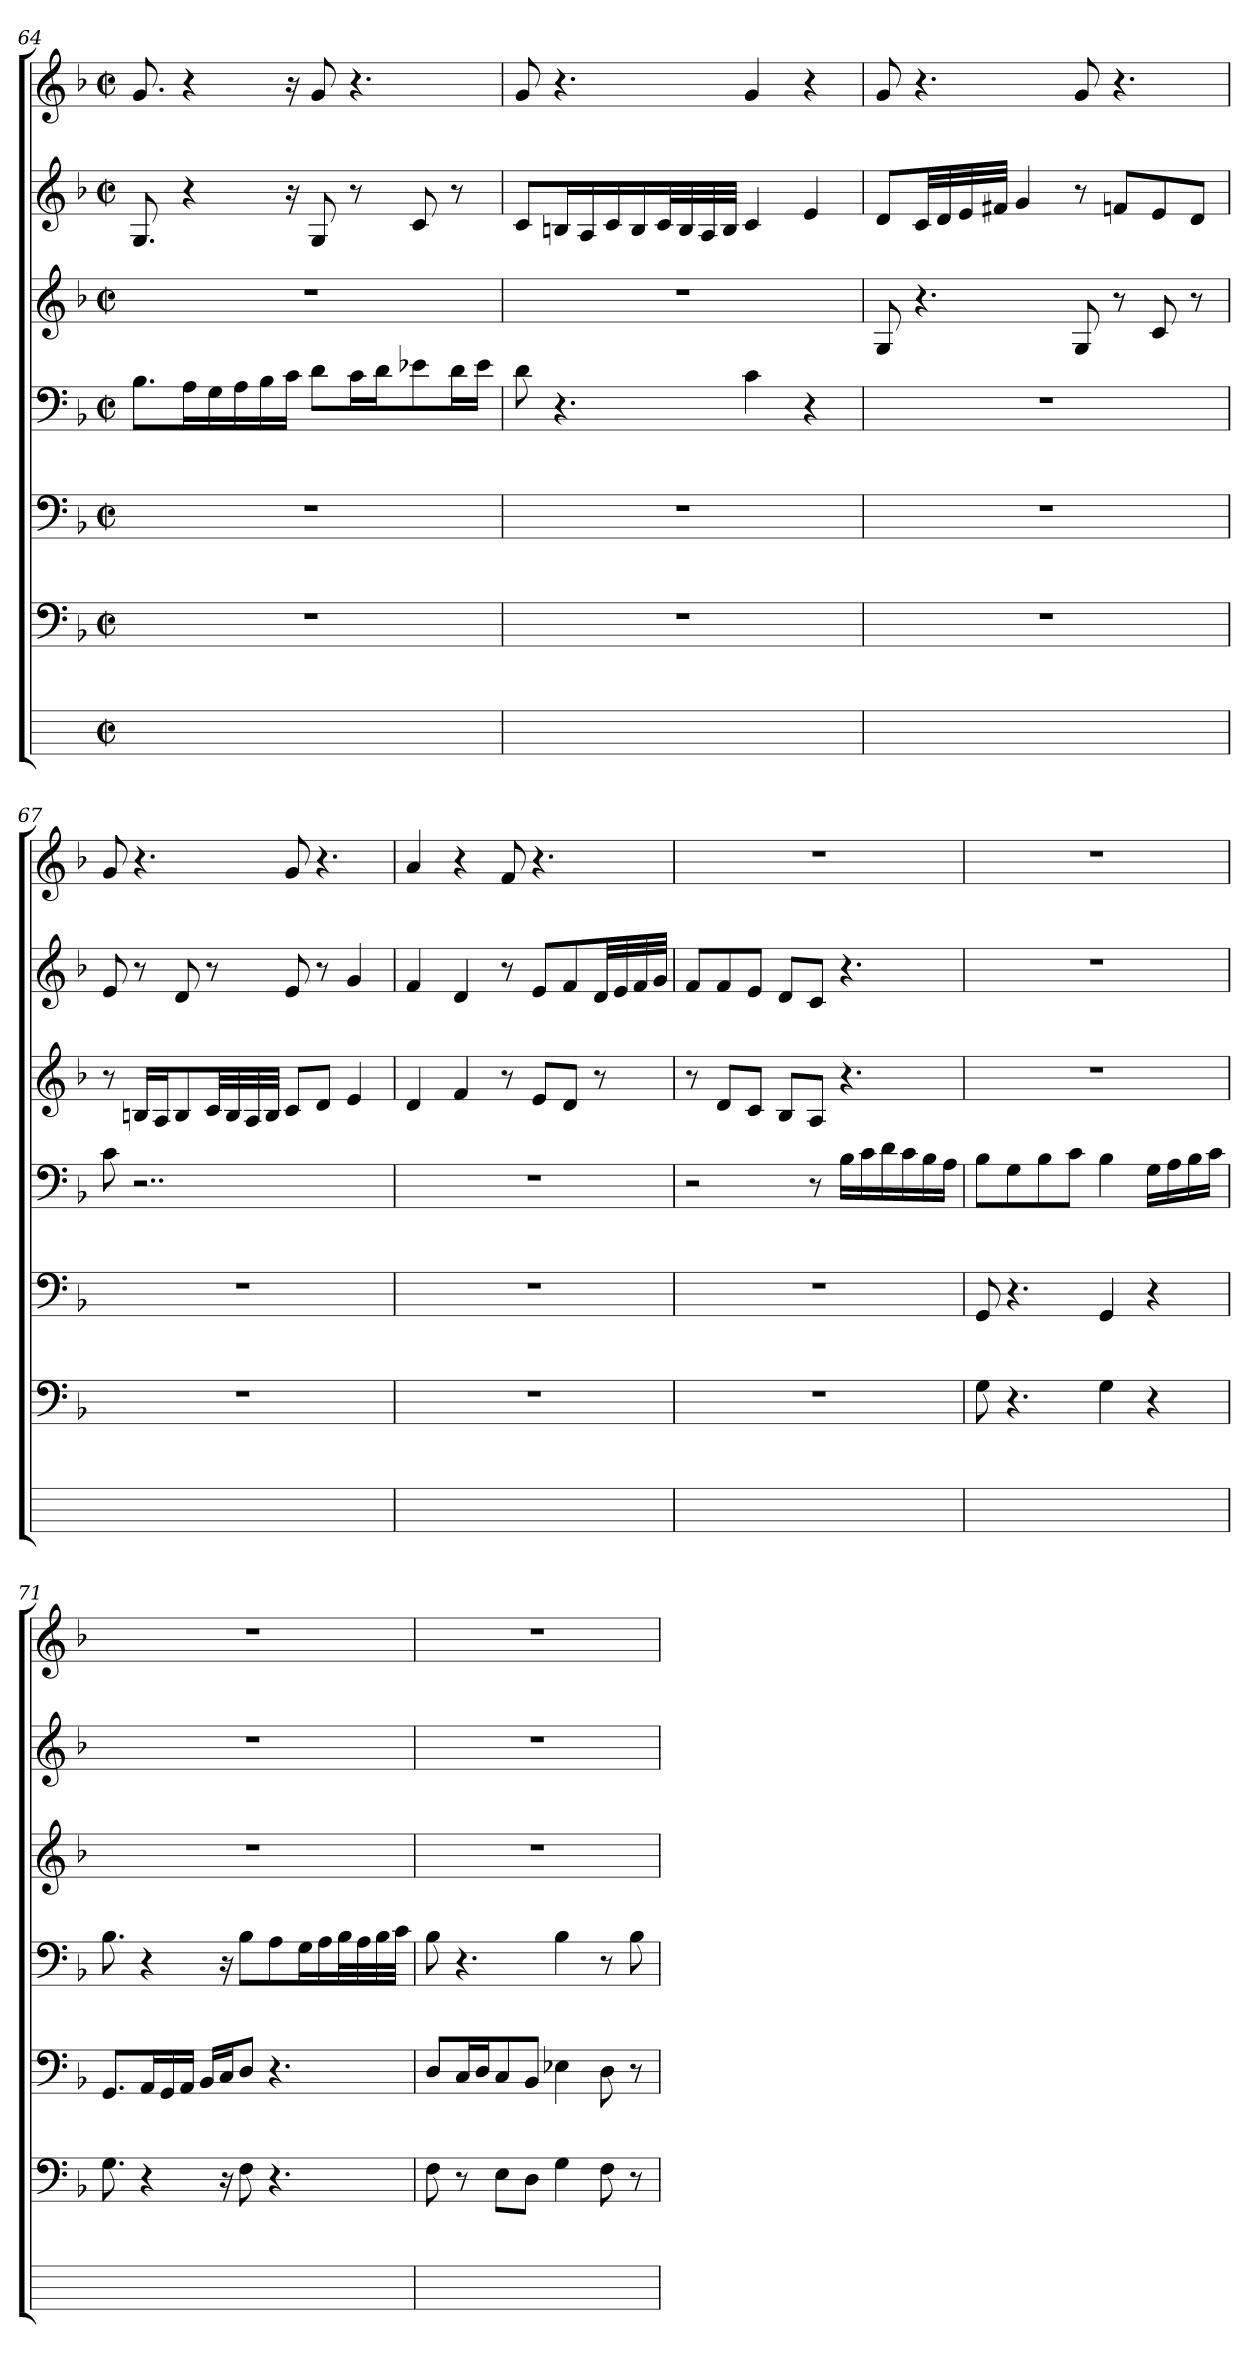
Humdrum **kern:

**kern	**kern	**kern	**kern	**kern	**kern	**kern
*part7	*part6	*part5	*part4	*part3	*part2	*part1
*staff7	*staff6	*staff5	*staff4	*staff3	*staff2	*staff1
*	*clefF4	*clefF4	*clefF4	*clefG2	*clefG2	*clefG2
*	*k[b-]	*k[b-]	*k[b-]	*k[b-]	*k[b-]	*k[b-]
*	*F:	*F:	*F:	*F:	*F:	*F:
*M2/2	*M2/2	*M2/2	*M2/2	*M2/2	*M2/2	*M2/2
*met(c|)	*met(c|)	*met(c|)	*met(c|)	*met(c|)	*met(c|)	*met(c|)
=64	=64	=64	=64	=64	=64	=64
1ryy	1r	1r	8.B-L	1r	8.G	8.g
.	.	.	16AiL	.	4r	4r
.	.	.	16Gi	.	.	.
.	.	.	16Ai	.	.	.
.	.	.	16B-j	.	.	.
.	.	.	16ciJJ	.	16r	16r
.	.	.	8dL	.	8G	8gj
.	.	.	16ciL	.	8r	4.r
.	.	.	16diJ	.	.	.
.	.	.	8e-X	.	8c	.
.	.	.	16diL	.	8r	.
.	.	.	16e-iJJ	.	.	.
=65	=65	=65	=65	=65	=65	=65
1ryy	1r	1r	8d	1r	8cjL	8g
.	.	.	4.r	.	16BniL	4.r
.	.	.	.	.	16Ai	.
.	.	.	.	.	16cj	.
.	.	.	.	.	16Bi	.
.	.	.	.	.	32ciL	.
.	.	.	.	.	32Bi	.
.	.	.	.	.	32Ai	.
.	.	.	.	.	32BiJJJ	.
.	.	.	4c	.	4c	4g
.	.	.	4r	.	4eZ	4r
=66	=66	=66	=66	=66	=66	=66
1ryy	1r	1r	1r	8G	8dL	8gj
.	.	.	.	4.r	32ciLL	4.r
.	.	.	.	.	32di	.
.	.	.	.	.	32ei	.
.	.	.	.	.	32f#XiJJJ	.
.	.	.	.	.	4g	.
.	.	.	.	8G	8r	8g
.	.	.	.	8r	8fnL	4.r
.	.	.	.	8c	8eZ	.
.	.	.	.	8r	8dJ	.
=67	=67	=67	=67	=67	=67	=67
1ryy	1r	1r	8cj	8r	8eZ	8g
.	.	.	2..r	16BniLL	8r	4.r
.	.	.	.	16AiJ	.	.
.	.	.	.	8BZ	8d	.
.	.	.	.	32ciLL	8r	.
.	.	.	.	32Bi	.	.
.	.	.	.	32Ai	.	.
.	.	.	.	32BiJJJ	.	.
.	.	.	.	8cL	8eZ	8gj
.	.	.	.	8diJ	8r	4.r
.	.	.	.	4eZ	4g	.
=68	=68	=68	=68	=68	=68	=68
1ryy	1r	1r	1r	4d	4f	4a
.	.	.	.	4f	4d	4r
.	.	.	.	8r	8r	8f
.	.	.	.	8eZL	8eZL	4.r
.	.	.	.	8dJ	8f	.
.	.	.	.	8r	32diLL	.
.	.	.	.	.	32ei	.
.	.	.	.	.	32fi	.
.	.	.	.	.	32giJJJ	.
=69	=69	=69	=69	=69	=69	=69
1ryy	1r	1r	2r	8r	8fiL	1r
.	.	.	.	8djL	8fj	.
.	.	.	.	8cJ	8eZJ	.
.	.	.	.	8B-L	8dL	.
.	.	.	8r	8AJ	8cJ	.
.	.	.	16B-iLL	4.r	4.r	.
.	.	.	16ci	.	.	.
.	.	.	16di	.	.	.
.	.	.	16ci	.	.	.
.	.	.	16B-i	.	.	.
.	.	.	16AiJJ	.	.	.
=70	=70	=70	=70	=70	=70	=70
1ryy	8G	8GG	8B-L	1r	1r	1r
.	4.r	4.r	8Gi	.	.	.
.	.	.	8B-i	.	.	.
.	.	.	8ciJ	.	.	.
.	4Gj	4GGj	4B-j	.	.	.
.	4r	4r	16GiLL	.	.	.
.	.	.	16Ai	.	.	.
.	.	.	16B-i	.	.	.
.	.	.	16ciJJ	.	.	.
=71	=71	=71	=71	=71	=71	=71
1ryy	8.G	8.GGL	8.B-	1r	1r	1r
.	4r	16AAiL	4r	.	.	.
.	.	16GGi	.	.	.	.
.	.	16AAiJJ	.	.	.	.
.	.	16BB-iLL	.	.	.	.
.	16r	16CiJ	16r	.	.	.
.	8F	8DJ	8B-L	.	.	.
.	4.r	4.r	8Ai	.	.	.
.	.	.	16GiL	.	.	.
.	.	.	16Ai	.	.	.
.	.	.	32B-iL	.	.	.
.	.	.	32Ai	.	.	.
.	.	.	32B-i	.	.	.
.	.	.	32ciJJJ	.	.	.
=72	=72	=72	=72	=72	=72	=72
1ryy	8Fj	8DjL	8B-j	1r	1r	1r
.	8r	16CiL	4.r	.	.	.
.	.	16DiJ	.	.	.	.
.	8EL	8C	.	.	.	.
.	8DJ	8BB-J	.	.	.	.
.	4G	4E-X	4B-	.	.	.
.	8F	8D	8r	.	.	.
.	8r	8r	8B-i	.	.	.
=	=	=	=	=	=	=
*-	*-	*-	*-	*-	*-	*-
